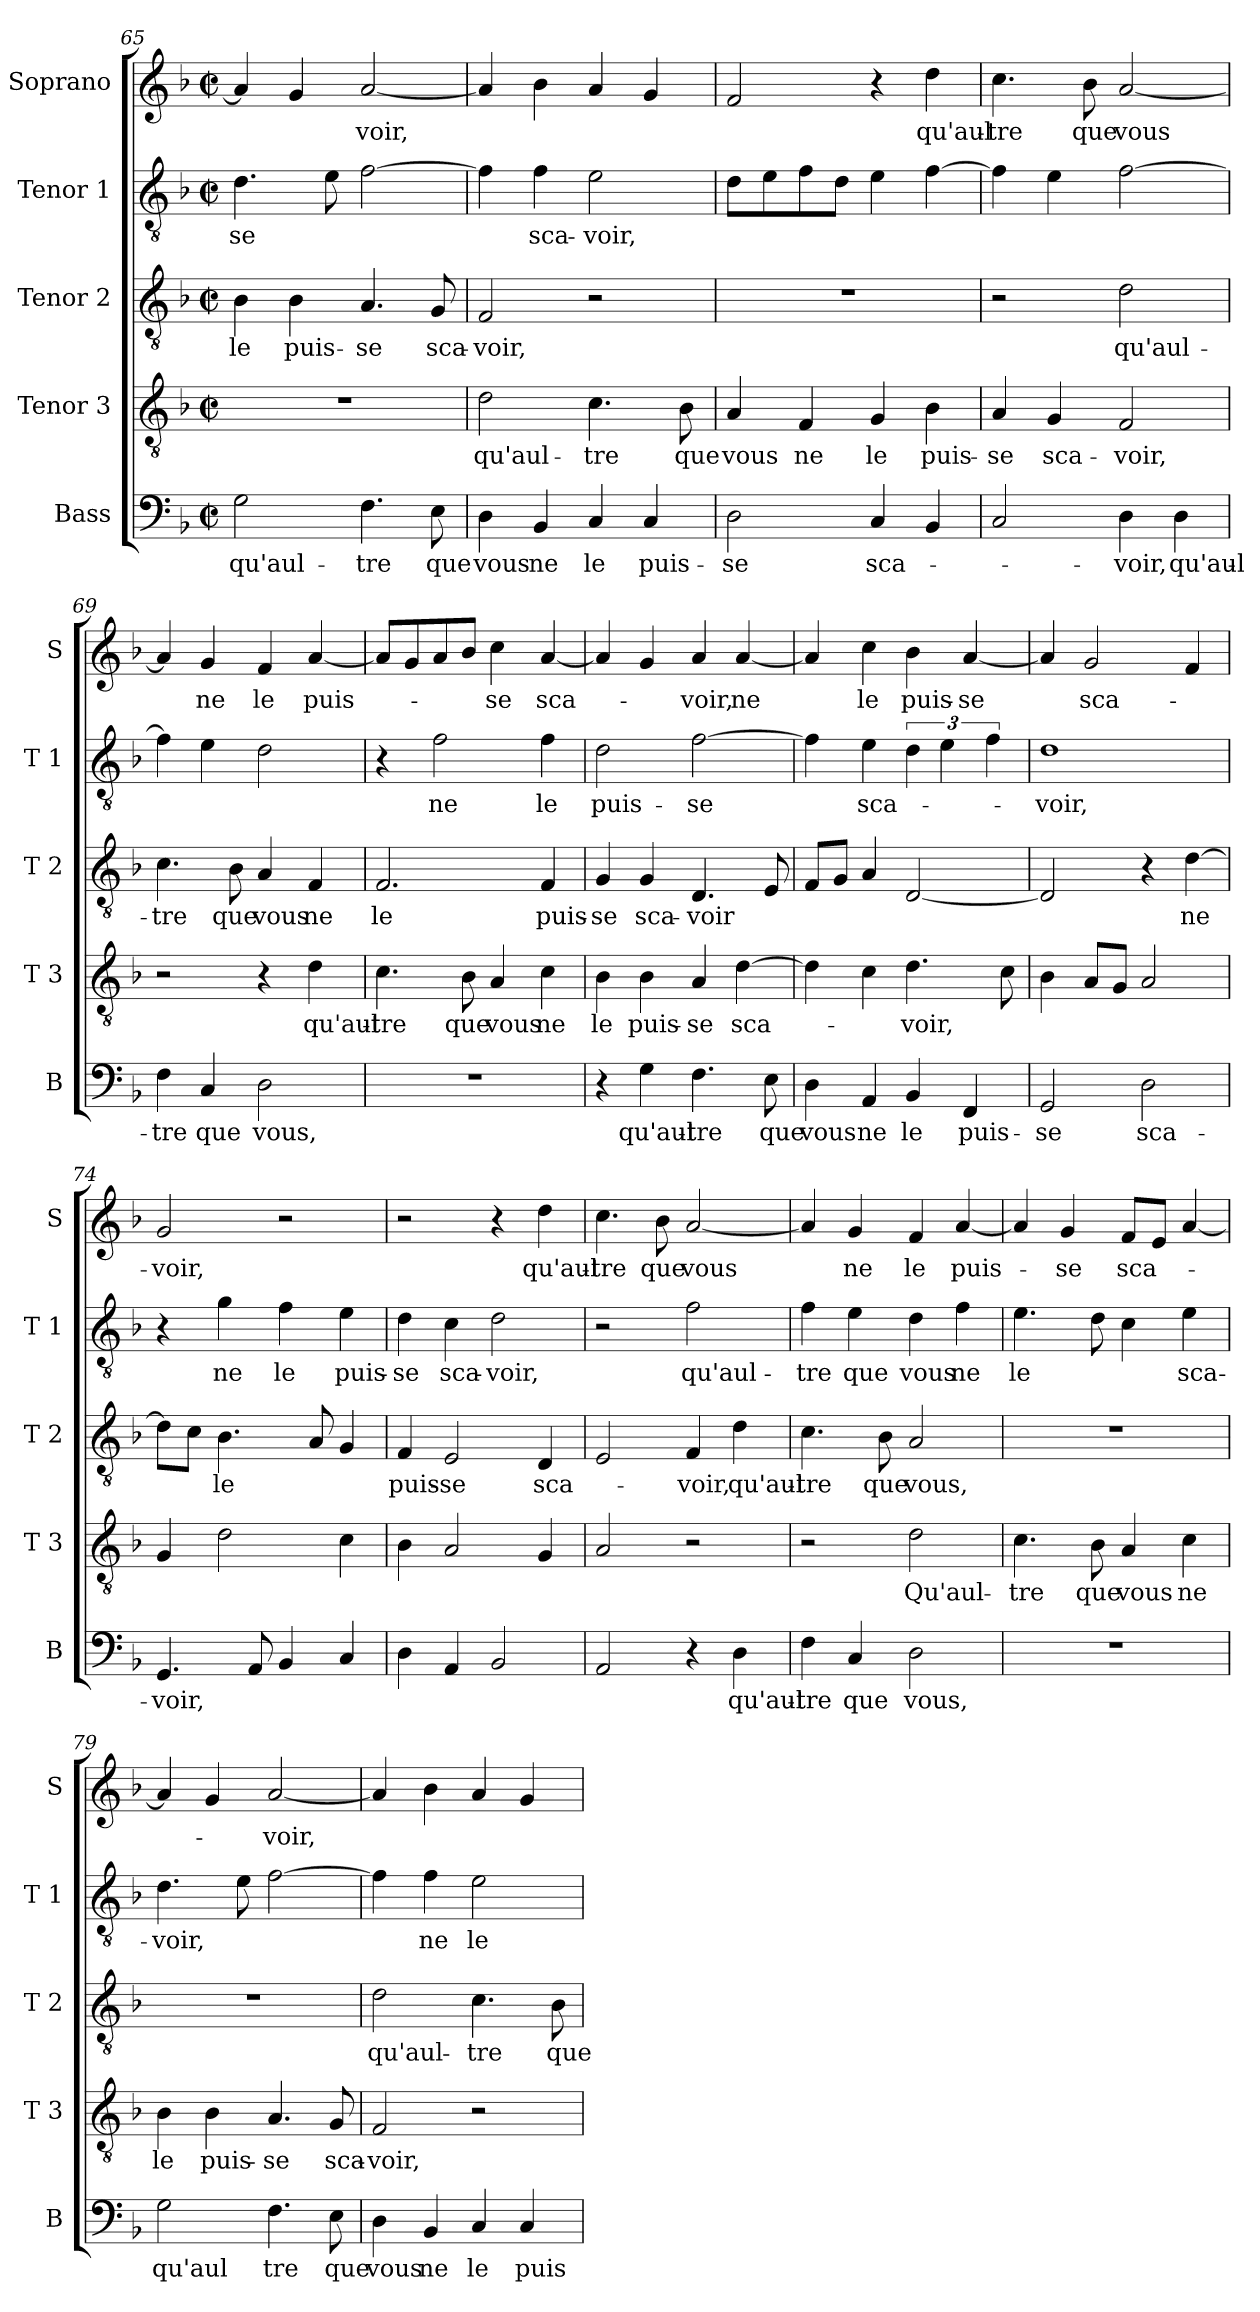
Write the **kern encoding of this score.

**kern	**text	**kern	**text	**kern	**text	**kern	**text	**kern	**text
*part5	*part5	*part4	*part4	*part3	*part3	*part2	*part2	*part1	*part1
*staff5	*staff5	*staff4	*staff4	*staff3	*staff3	*staff2	*staff2	*staff1	*staff1
*I"Bass	*	*I"Tenor 3	*	*I"Tenor 2	*	*I"Tenor 1	*	*I"Soprano	*
*I'B	*	*I'T 3	*	*I'T 2	*	*I'T 1	*	*I'S	*
*clefF4	*	*clefGv2	*	*clefGv2	*	*clefGv2	*	*clefG2	*
*k[b-]	*	*k[b-]	*	*k[b-]	*	*k[b-]	*	*k[b-]	*
*F:	*	*F:	*	*F:	*	*F:	*	*F:	*
*M2/2	*	*M2/2	*	*M2/2	*	*M2/2	*	*M2/2	*
*met(c|)	*	*met(c|)	*	*met(c|)	*	*met(c|)	*	*met(c|)	*
=65	=65	=65	=65	=65	=65	=65	=65	=65	=65
2G\	qu'aul-	1r	.	4B-\	le	4.d\	-se	4a/]	.
.	.	.	.	4B-\	puis-	.	.	4g/	.
.	.	.	.	.	.	8e\	.	.	.
4.F\	-tre	.	.	4.A/	-se	[2f\	.	[2a/	-voir,
8E\	que	.	.	8G/	sca-	.	.	.	.
!!LO:PB:g=z
=66	=66	=66	=66	=66	=66	=66	=66	=66	=66
4D\	vous	2d\	qu'aul-	2F/	-voir,	4f\]	.	4a/]	.
4BB-/	ne	.	.	.	.	4f\	sca-	4b-\	.
4C/	le	4.c\	-tre	2r	.	2e\	-voir,	4a/	.
4C/	puis-	.	.	.	.	.	.	4g/	.
.	.	8B-\	que	.	.	.	.	.	.
=67	=67	=67	=67	=67	=67	=67	=67	=67	=67
2D\	-se	4A/	vous	1r	.	8d\L	.	2f/	.
.	.	.	.	.	.	8e\	.	.	.
.	.	4F/	ne	.	.	8f\	.	.	.
.	.	.	.	.	.	8d\J	.	.	.
4C/	sca-	4G/	le	.	.	4e\	.	4r	.
4BB-/	.	4B-\	puis-	.	.	[4f\	.	4dd\	qu'aul-
=68	=68	=68	=68	=68	=68	=68	=68	=68	=68
2C/	.	4A/	-se	2r	.	4f\]	.	4.cc\	-tre
.	.	4G/	sca-	.	.	4e\	.	.	.
.	.	.	.	.	.	.	.	8b-\	que
4D\	-voir,	2F/	-voir,	2d\	qu'aul-	[2f\	.	[2a/	vous
4D\	qu'aul-	.	.	.	.	.	.	.	.
=69	=69	=69	=69	=69	=69	=69	=69	=69	=69
4F\	-tre	2r	.	4.c\	-tre	4f\]	.	4a/]	.
4C/	que	.	.	.	.	4e\	.	4g/	ne
.	.	.	.	8B-\	que	.	.	.	.
2D\	vous,	4r	.	4A/	vous	2d\	.	4f/	le
.	.	4d\	qu'aul-	4F/	ne	.	.	[4a/	puis-
=70	=70	=70	=70	=70	=70	=70	=70	=70	=70
1r	.	4.c\	-tre	2.F/	le	4r	.	8a/L]	.
.	.	.	.	.	.	.	.	8g/	.
.	.	.	.	.	.	2f\	ne	8a/	.
.	.	8B-\	que	.	.	.	.	8b-/J	.
.	.	4A/	vous	.	.	.	.	4cc\	-se
.	.	4c\	ne	4F/	puis-	4f\	le	[4a/	sca-
=71	=71	=71	=71	=71	=71	=71	=71	=71	=71
4r	.	4B-\	le	4G/	-se	2d\	puis-	4a/]	.
4G\	qu'aul-	4B-\	puis-	4G/	sca-	.	.	4g/	.
4.F\	-tre	4A/	-se	4.D/	-voir	[2f\	-se	4a/	-voir,
.	.	[4d\	sca-	.	.	.	.	[4a/	ne
8E\	que	.	.	8E/	.	.	.	.	.
!!LO:LB:g=z
=72	=72	=72	=72	=72	=72	=72	=72	=72	=72
4D\	vous	4d\]	.	8F/L	.	4f\]	.	4a/]	.
.	.	.	.	8G/J	.	.	.	.	.
4AA/	ne	4c\	.	4A/	.	4e\	sca-	4cc\	le
4BB-/	le	4.d\	-voir,	[2D/	.	6d\	.	4b-\	puis-
.	.	.	.	.	.	6e\	.	.	.
4FF/	puis-	.	.	.	.	.	.	[4a/	-se
.	.	.	.	.	.	6f\	.	.	.
.	.	8c\	.	.	.	.	.	.	.
=73	=73	=73	=73	=73	=73	=73	=73	=73	=73
2GG/	-se	4B-\	.	2D/]	.	1d	-voir,	4a/]	.
.	.	8A/L	.	.	.	.	.	2g/	sca-
.	.	8G/J	.	.	.	.	.	.	.
2D\	sca-	2A/	.	4r	.	.	.	.	.
.	.	.	.	[4d\	ne	.	.	4f/	.
=74	=74	=74	=74	=74	=74	=74	=74	=74	=74
4.GG/	-voir,	4G/	.	8d\L]	.	4r	.	2g/	-voir,
.	.	.	.	8c\J	.	.	.	.	.
.	.	2d\	.	4.B-\	le	4g\	ne	.	.
8AA/	.	.	.	.	.	.	.	.	.
4BB-/	.	.	.	.	.	4f\	le	2r	.
.	.	.	.	8A/	.	.	.	.	.
4C/	.	4c\	.	4G/	.	4e\	puis-	.	.
=75	=75	=75	=75	=75	=75	=75	=75	=75	=75
4D\	.	4B-\	.	4F/	puis-	4d\	-se	2r	.
4AA/	.	2A/	.	2E/	-se	4c\	sca-	.	.
2BB-/	.	.	.	.	.	2d\	-voir,	4r	.
.	.	4G/	.	4D/	sca-	.	.	4dd\	qu'aul-
=76	=76	=76	=76	=76	=76	=76	=76	=76	=76
2AA/	.	2A/	.	2E/	.	2r	.	4.cc\	-tre
.	.	.	.	.	.	.	.	8b-\	que
4r	.	2r	.	4F/	-voir,	2f\	qu'aul-	[2a/	vous
4D\	qu'aul-	.	.	4d\	qu'aul-	.	.	.	.
!!LO:LB:g=z
=77	=77	=77	=77	=77	=77	=77	=77	=77	=77
4F\	-tre	2r	.	4.c\	-tre	4f\	-tre	4a/]	.
4C/	que	.	.	.	.	4e\	que	4g/	ne
.	.	.	.	8B-\	que	.	.	.	.
2D\	vous,	2d\	Qu'aul-	2A/	vous,	4d\	vous	4f/	le
.	.	.	.	.	.	4f\	ne	[4a/	puis-
=78	=78	=78	=78	=78	=78	=78	=78	=78	=78
1r	.	4.c\	-tre	1r	.	4.e\	le	4a/]	.
.	.	.	.	.	.	.	.	4g/	-se
.	.	8B-\	que	.	.	8d\	.	.	.
.	.	4A/	vous	.	.	4c\	.	8f/L	sca-
.	.	.	.	.	.	.	.	8e/J	.
.	.	4c\	ne	.	.	4e\	sca-	[4a/	.
=79	=79	=79	=79	=79	=79	=79	=79	=79	=79
2G\	qu'aul	4B-\	le	1r	.	4.d\	-voir,	4a/]	.
.	.	4B-\	puis-	.	.	.	.	4g/	.
.	.	.	.	.	.	8e\	.	.	.
4.F\	tre	4.A/	-se	.	.	[2f\	.	[2a/	-voir,
8E\	que	8G/	sca-	.	.	.	.	.	.
=80	=80	=80	=80	=80	=80	=80	=80	=80	=80
4D\	vous	2F/	-voir,	2d\	qu'aul-	4f\]	.	4a/]	.
4BB-/	ne	.	.	.	.	4f\	ne	4b-\	.
4C/	le	2r	.	4.c\	-tre	2e\	le	4a/	.
4C/	puis-	.	.	.	.	.	.	4g/	.
.	.	.	.	8B-\	que	.	.	.	.
=	=	=	=	=	=	=	=	=	=
*-	*-	*-	*-	*-	*-	*-	*-	*-	*-
